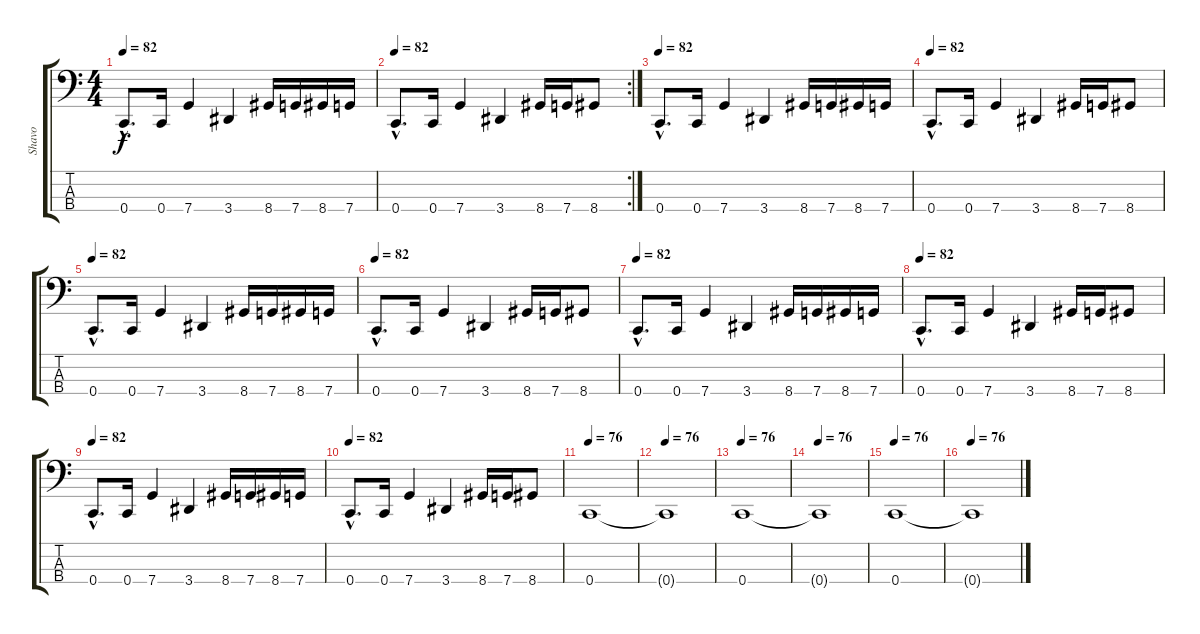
\track ("Shavo" "Shavo") {instrument electricbassfinger}
\staff {score tabs}
\tuning (F2 C2 G1 C1) {hide}
\ts (4 4)
\tempo 82
\clef f4
\ks c
0.4{hac}.8{d dy f} 0.4.16 7.4.4 3.4.4 8.4.16 7.4.16 8.4.16 7.4.16 |
\rc 2
\tempo 82
0.4{hac}.8{d} 0.4.16 7.4.4 3.4.4 8.4.16 7.4.16 8.4.8 |
\tempo 82
0.4{hac}.8{d} 0.4.16 7.4.4 3.4.4 8.4.16 7.4.16 8.4.16 7.4.16 |
\tempo 82
0.4{hac}.8{d} 0.4.16 7.4.4 3.4.4 8.4.16 7.4.16 8.4.8 |
\tempo 82
0.4{hac}.8{d} 0.4.16 7.4.4 3.4.4 8.4.16 7.4.16 8.4.16 7.4.16 |
\tempo 82
0.4{hac}.8{d} 0.4.16 7.4.4 3.4.4 8.4.16 7.4.16 8.4.8 |
\tempo 82
0.4{hac}.8{d} 0.4.16 7.4.4 3.4.4 8.4.16 7.4.16 8.4.16 7.4.16 |
\tempo 82
0.4{hac}.8{d} 0.4.16 7.4.4 3.4.4 8.4.16 7.4.16 8.4.8 |
\tempo 82
0.4{hac}.8{d} 0.4.16 7.4.4 3.4.4 8.4.16 7.4.16 8.4.16 7.4.16 |
\tempo 82
0.4{hac}.8{d} 0.4.16 7.4.4 3.4.4 8.4.16 7.4.16 8.4.8 |
\tempo 76
0.4.1 |
\tempo 76
0.4{t}.1 |
\tempo 76
0.4.1 |
\tempo 76
0.4{t}.1 |
\tempo 76
0.4.1 |
\tempo 76
0.4{t}.1
